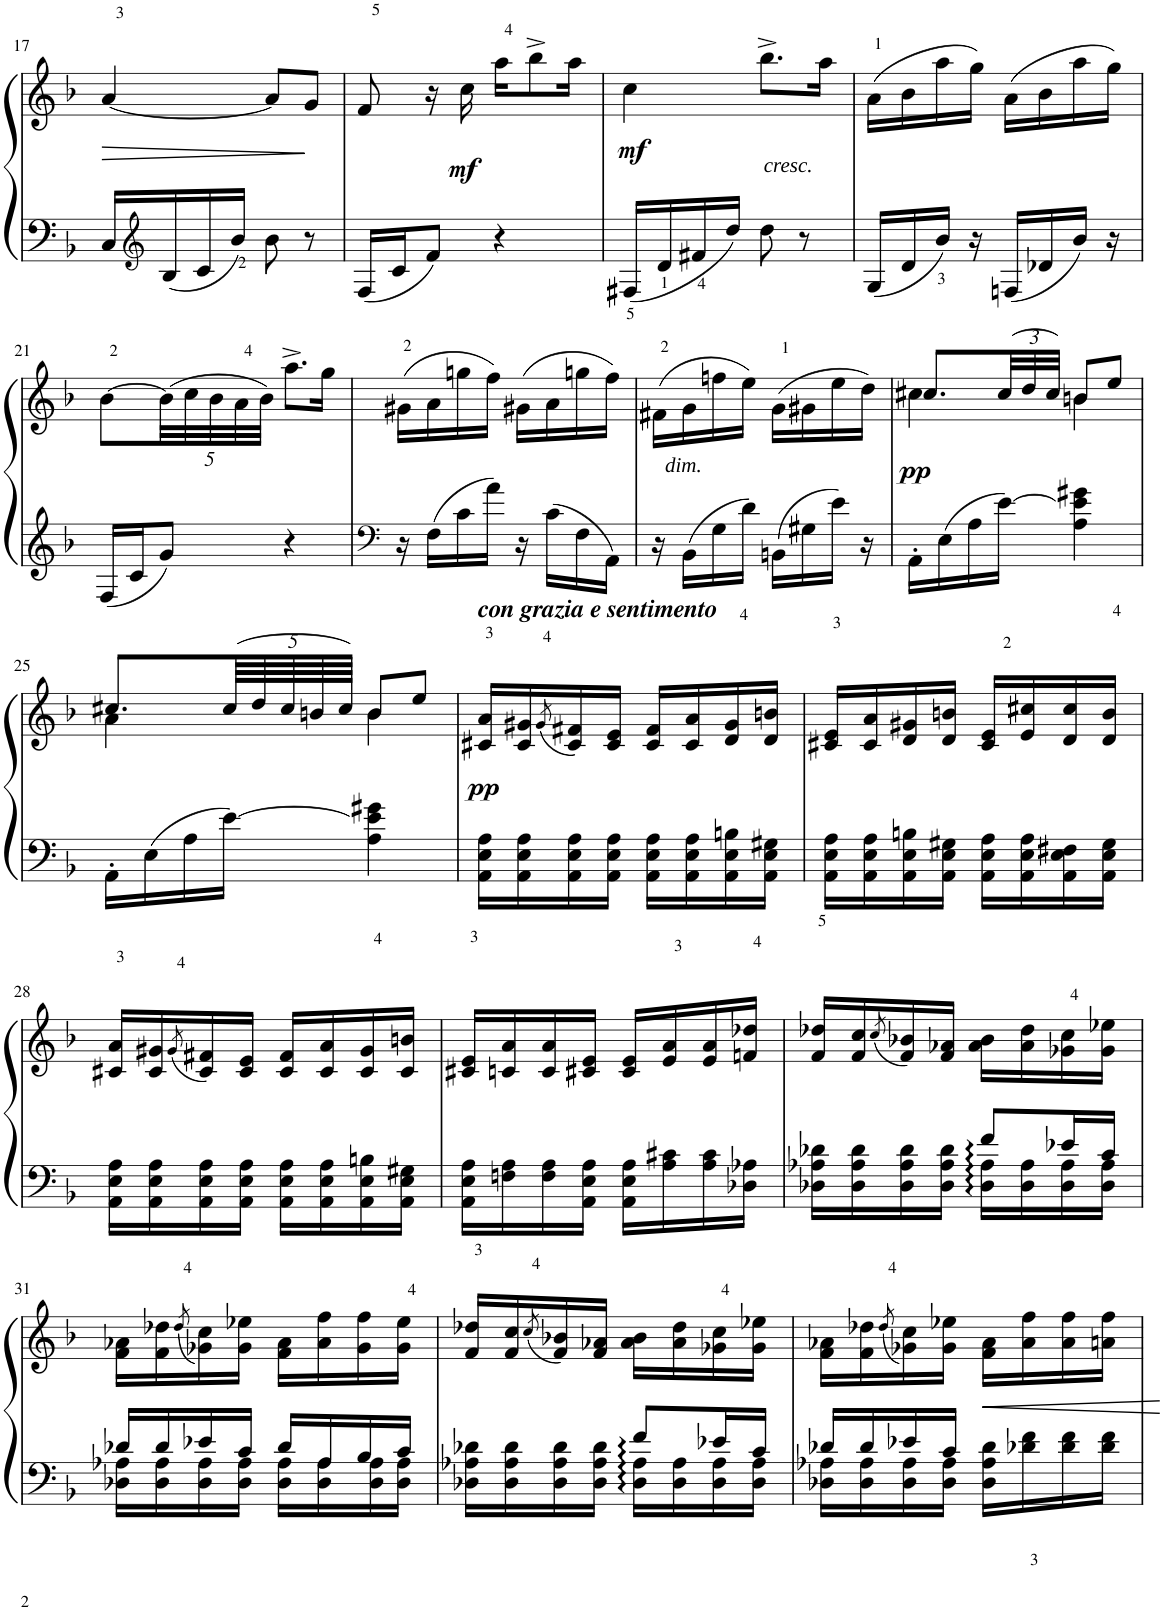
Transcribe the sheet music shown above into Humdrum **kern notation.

**kern	**kern	**dynam
*part1	*part1	*part1
*staff2	*staff1	*staff1/2
*I"Piano	*	*
*I'Pno	*	*
!!LO:PB:g=z
*clefF4	*clefG2	*
*k[b-]	*k[b-]	*
*M2/4	*M2/4	*
=17	=17	=17
!	!	!LO:HP:b
16C/LL	[4a/	>
*clefG2	*	*
16B-/	.	.
16c/	.	.
16b-/JJ	.	.
8b-\	8a/L]	.
8r	8g/J	]
=18	=18	=18
16F/LL	8f/	.
16c/J	.	.
8f/J	16r	.
!	!	!LO:DY:b
.	16cc\	mf
4r	16aa\KL	.
.	8bb-^\	.
.	16aa\Jk	.
=19	=19	=19
!	!	!LO:DY:b
16F#X/LL	4cc\	mf
16d/	.	.
16f#X/	.	.
16dd/JJ	.	.
8dd\	8.bb-^\L	.
8r	.	.
!	!	!LO:DY:b
.	16aa\Jk	other-dynamics
=20	=20	=20
16G/LL	(16a\LL	.
16d/	16b-\	.
16b-/JJ	16aa\	.
16r	16gg\JJ)	.
16Fn/LL	(16a\LL	.
16d-X/	16b-\	.
16b-/JJ	16aa\	.
16r	16gg\JJ)	.
!!LO:LB:g=z
=21	=21	=21
16F/LL	[8b-\L	.
16c/J	.	.
*	*Xbrackettup	*
8g/J	(40b-\LL]	.
.	40cc\	.
.	40b-\	.
.	40a\	.
.	40b-\JJJ)	.
4r	8.aa^\L	.
.	16gg\Jk	.
=22	=22	=22
*clefF4	*	*
16r	(16g#X\LL	.
16F\LL	16a\	.
16c\	16ggn\	.
16a\JJ	16ff\JJ)	.
16r	(16g#X\LL	.
16c\LL	16a\	.
16F\	16ggn\	.
16AA\JJ	16ff\JJ)	.
=23	=23	=23
16r	(16f#X\LL	.
!	!	!LO:DY:b
16BB-\LL	16g\	other-dynamics
16G\	16ffn\	.
16d\JJ	16ee\JJ)	.
16BBn\LL	(16g\LL	.
16G#X\	16g#X\	.
16e\JJ	16ee\	.
16r	16dd\JJ)	.
=24	=24	=24
*	*^	*
!	!	!	!LO:DY:b
16AA'\LL	8.cc#X/L	4cc#\	pp
16E\	.	.	.
16A\	.	.	.
[16e<\JJ	(48cc#/LL	.	.
.	48dd/	.	.
.	48cc#/JJJ)	.	.
4A\ 4e\] 4g#X\	8bn/L	4b\	.
.	8ee/J	.	.
!!LO:LB:g=z	!!
=25	=25	=25	=25
16AA'\LL	8.cc#X/L	4a\	.
16E\	.	.	.
16A\	.	.	.
[16e\JJ	(80cc#/LLL	.	.
.	80dd/	.	.
.	80cc#/	.	.
.	80bn/	.	.
.	80cc#/JJJJ)	.	.
4A\ 4e\] 4g#X\	8b/L	4b\	.
.	8ee/J	.	.
*	*v	*v	*
=26	=26	=26
!	!LO:TX:a:Bi:t=con grazia e sentimento	!
!	!	!LO:DY:b
16AA\ 16E\ 16A\LL	16c#X/ 16a/LL	pp
16AA\ 16E\ 16A\	16c#/ 16g#X/	.
.	(8qg#/	.
16AA\ 16E\ 16A\	16c#/ 16f#X/)	.
16AA\ 16E\ 16A\JJ	16c#/ 16e/JJ	.
16AA\ 16E\ 16A\LL	16c#/ 16f#/LL	.
16AA\ 16E\ 16A\	16c#/ 16a/	.
16AA\ 16E\ 16Bn\	16d/ 16g#/	.
16AA\ 16E\ 16G#X\JJ	16d/ 16bn/JJ	.
=27	=27	=27
16AA\ 16E\ 16A\LL	16c#X/ 16e/LL	.
16AA\ 16E\ 16A\	16c#/ 16a/	.
16AA\ 16E\ 16Bn\	16d/ 16g#X/	.
16AA\ 16E\ 16G#X\JJ	16d/ 16bn/JJ	.
16AA\ 16E\ 16A\LL	16c#/ 16e/LL	.
16AA\ 16E\ 16A\	16e/ 16cc#X/	.
16AA\ 16E\ 16F#X\	16d/ 16cc#/	.
16AA\ 16E\ 16G#\JJ	16d/ 16b/JJ	.
!!LO:LB:g=z
=28	=28	=28
16AA\ 16E\ 16A\LL	16c#X/ 16a/LL	.
16AA\ 16E\ 16A\	16c#/ 16g#X/	.
.	(8qg#/	.
16AA\ 16E\ 16A\	16c#/ 16f#X/)	.
16AA\ 16E\ 16A\JJ	16c#/ 16e/JJ	.
16AA\ 16E\ 16A\LL	16c#/ 16f#/LL	.
16AA\ 16E\ 16A\	16c#/ 16a/	.
16AA\ 16E\ 16Bn\	16c#/ 16g#/	.
16AA\ 16E\ 16G#X\JJ	16c#/ 16bn/JJ	.
=29	=29	=29
16AA\ 16E\ 16A\LL	16c#X/ 16e/LL	.
16Fn\ 16A\	16cn/ 16a/	.
16F\ 16A\	16c/ 16a/	.
16AA\ 16E\ 16A\JJ	16c#X/ 16e/JJ	.
16AA\ 16E\ 16A\LL	16c#/ 16e/LL	.
16A\ 16c#X\	16e/ 16a/	.
16A\ 16c#\	16e/ 16a/	.
16D-X\ 16A-X\JJ	16fn/ 16dd-X/JJ	.
=30	=30	=30
*^	*	*
16D-X\ 16A-X\ 16d-X\LL	4ryy	16f/ 16dd-X/LL	.
16D-\ 16A-\ 16d-\	.	16f/ 16cc/	.
.	.	(8qcc/	.
16D-\ 16A-\ 16d-\	.	16f/ 16b-X/)	.
16D-\ 16A-\ 16d-\JJ	.	16f/ 16a-X/JJ	.
8f/L	16D-\ 16A-\LL	16a-\ 16b-\LL	.
.	16D-\ 16A-\	16a-\ 16dd-\	.
16e-X/L	16D-\ 16A-\	16g-X\ 16cc\	.
16c/JJ	16D-\ 16A-\JJ	16g-\ 16ee-X\JJ	.
!!LO:LB:g=z
=31	=31	=31	=31
16d-X/LL	16D-X\ 16A-X\LL	16f\ 16a-X\LL	.
16d-/	16D-\ 16A-\	16f\ 16dd-X\	.
.	.	(8qdd-/	.
16e-X/	16D-\ 16A-\	16g-X\ 16cc\)	.
16c/JJ	16D-\ 16A-\JJ	16g-\ 16ee-X\JJ	.
16d-/LL	16D-\ 16A-\LL	16f\ 16a-\LL	.
16A-/	16D-\ 16A-\	16a-\ 16ff\	.
16B-/	16D-\ 16A-\	16g-\ 16ff\	.
16c/JJ	16D-\ 16A-\JJ	16g-\ 16ee-\JJ	.
=32	=32	=32	=32
16D-X\ 16A-X\ 16d-X\LL	4ryy	16f/ 16dd-X/LL	.
16D-\ 16A-\ 16d-\	.	16f/ 16cc/	.
.	.	(8qcc/	.
16D-\ 16A-\ 16d-\	.	16f/ 16b-X/)	.
16D-\ 16A-\ 16d-\JJ	.	16f/ 16a-X/JJ	.
8f/L	16D-\ 16A-\LL	16a-\ 16b-\LL	.
.	16D-\ 16A-\	16a-\ 16dd-\	.
16e-X/L	16D-\ 16A-\	16g-X\ 16cc\	.
16c/JJ	16D-\ 16A-\JJ	16g-\ 16ee-X\JJ	.
=33	=33	=33	=33
16d-X/LL	16D-X\ 16A-X\LL	16f\ 16a-X\LL	.
16d-/	16D-\ 16A-\	16f\ 16dd-X\	.
.	.	(8qdd-/	.
16e-X/	16D-\ 16A-\	16g-X\ 16cc\)	.
16c/JJ	16D-\ 16A-\JJ	16g-\ 16ee-X\JJ	.
16D-\ 16A-\ 16d-\LL	4ryy	16f\ 16a-\LL	.
16d-X\< 16f\<	.	16a-\ 16ff\	.
16d-\ 16f\	.	16a-\ 16ff\	.
16d-\ 16f\JJ	.	16an\ 16ff\JJ	.
*v	*v	*	*
=	=	=
*-	*-	*-
